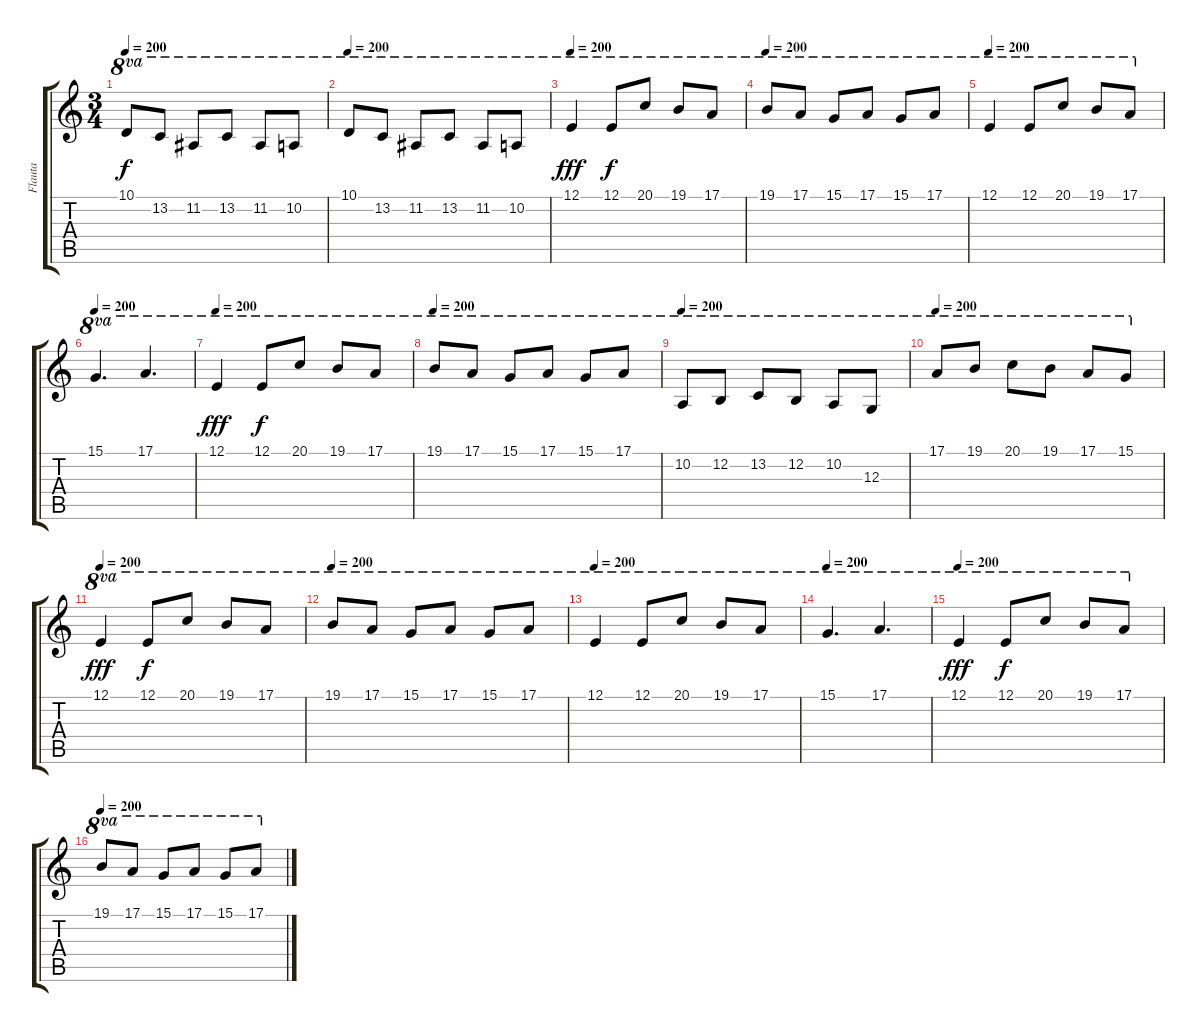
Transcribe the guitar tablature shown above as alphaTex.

\track ("Flauta" "Flauta") {instrument flute}
\staff {score tabs}
\tuning (E4 B3 G3 D3 A2 E2) {hide}
\ts (3 4)
\tempo 200
\clef g2
\ks c
10.1.8{ot 8va dy f} 13.2.8{ot 8va} 11.2.8{ot 8va} 13.2.8{ot 8va} 11.2.8{ot 8va} 10.2.8{ot 8va} |
\tempo 200
10.1.8{ot 8va} 13.2.8{ot 8va} 11.2.8{ot 8va} 13.2.8{ot 8va} 11.2.8{ot 8va} 10.2.8{ot 8va} |
\tempo 200
12.1.4{ot 8va dy fff volume 14} 12.1.8{ot 8va dy f} 20.1.8{ot 8va} 19.1.8{ot 8va} 17.1.8{ot 8va} |
\tempo 200
19.1.8{ot 8va} 17.1.8{ot 8va} 15.1.8{ot 8va} 17.1.8{ot 8va} 15.1.8{ot 8va} 17.1.8{ot 8va} |
\tempo 200
12.1.4{ot 8va} 12.1.8{ot 8va} 20.1.8{ot 8va} 19.1.8{ot 8va} 17.1.8{ot 8va} |
\tempo 200
15.1.4{d ot 8va} 17.1.4{d ot 8va} |
\tempo 200
12.1.4{ot 8va dy fff} 12.1.8{ot 8va dy f} 20.1.8{ot 8va} 19.1.8{ot 8va} 17.1.8{ot 8va} |
\tempo 200
19.1.8{ot 8va} 17.1.8{ot 8va} 15.1.8{ot 8va} 17.1.8{ot 8va} 15.1.8{ot 8va} 17.1.8{ot 8va} |
\tempo 200
10.2.8{ot 8va} 12.2.8{ot 8va} 13.2.8{ot 8va} 12.2.8{ot 8va} 10.2.8{ot 8va} 12.3.8{ot 8va} |
\tempo 200
17.1.8{ot 8va} 19.1.8{ot 8va} 20.1.8{ot 8va} 19.1.8{ot 8va} 17.1.8{ot 8va} 15.1.8{ot 8va} |
\tempo 200
12.1.4{ot 8va dy fff} 12.1.8{ot 8va dy f} 20.1.8{ot 8va} 19.1.8{ot 8va} 17.1.8{ot 8va} |
\tempo 200
19.1.8{ot 8va} 17.1.8{ot 8va} 15.1.8{ot 8va} 17.1.8{ot 8va} 15.1.8{ot 8va} 17.1.8{ot 8va} |
\tempo 200
12.1.4{ot 8va} 12.1.8{ot 8va} 20.1.8{ot 8va} 19.1.8{ot 8va} 17.1.8{ot 8va} |
\tempo 200
15.1.4{d ot 8va} 17.1.4{d ot 8va} |
\tempo 200
12.1.4{ot 8va dy fff} 12.1.8{ot 8va dy f} 20.1.8{ot 8va} 19.1.8{ot 8va} 17.1.8{ot 8va} |
\tempo 200
19.1.8{ot 8va} 17.1.8{ot 8va} 15.1.8{ot 8va} 17.1.8{ot 8va} 15.1.8{ot 8va} 17.1.8{ot 8va}
